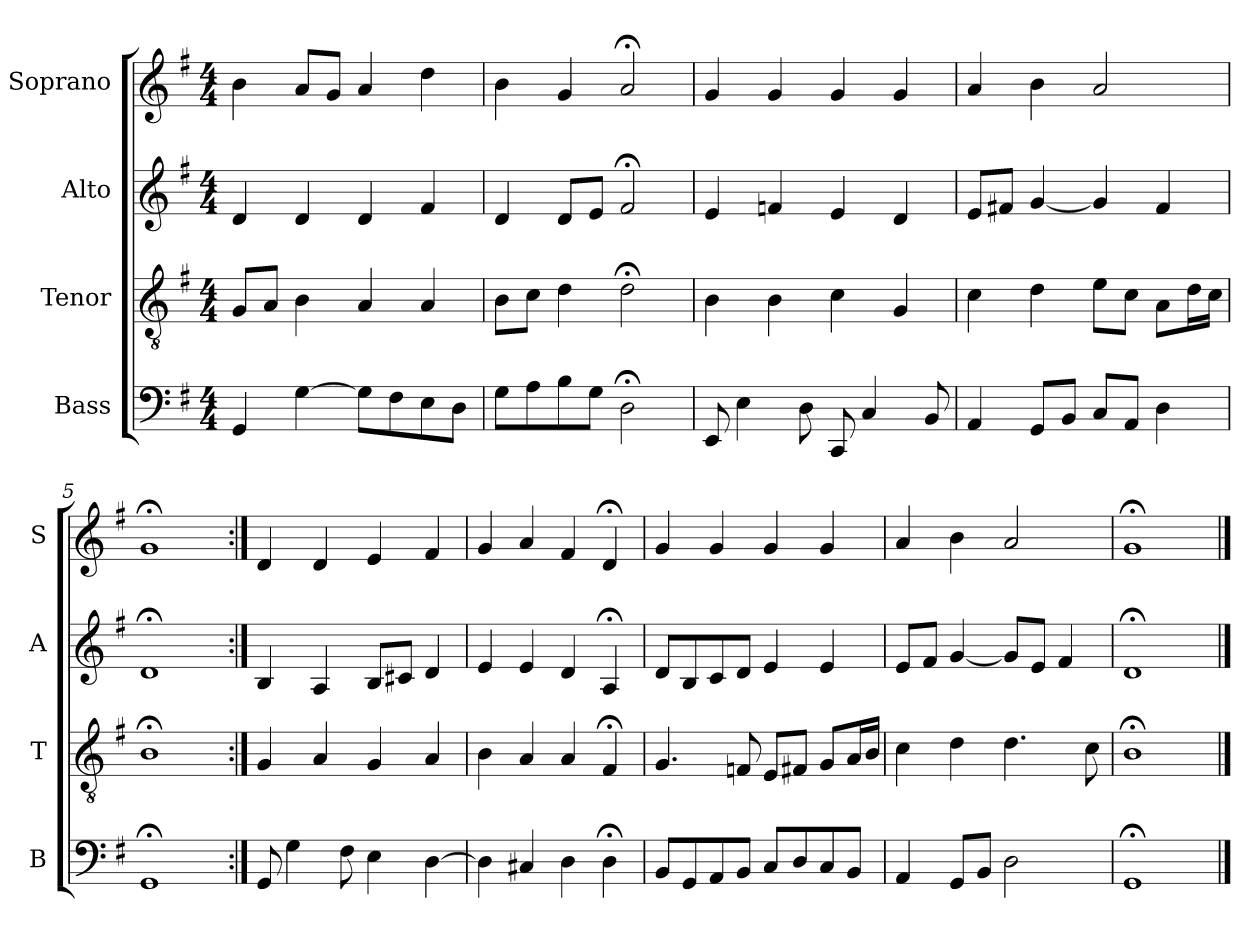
**kern	**kern	**kern	**kern
*part4	*part3	*part2	*part1
*staff4	*staff3	*staff2	*staff1
*I"Bass	*I"Tenor	*I"Alto	*I"Soprano
*I'B	*I'T	*I'A	*I'S
*clefF4	*clefGv2	*clefG2	*clefG2
*k[f#]	*k[f#]	*k[f#]	*k[f#]
*G:	*G:	*G:	*G:
*M4/4	*M4/4	*M4/4	*M4/4
*MM100	*MM100	*MM100	*MM100
=1	=1	=1	=1
4GG	8GL	4d	4b
.	8AJ	.	.
[4G	4B	4d	8aL
.	.	.	8gJ
8GL]	4A	4d	4a
8F#	.	.	.
8E	4A	4f#	4dd
8DJ	.	.	.
=2	=2	=2	=2
8GL	8BL	4d	4b
8A	8cJ	.	.
8B	4d	8dL	4g
8GJ	.	8eJ	.
2D;<	2d;<	2f#;<	2a;<
=3	=3	=3	=3
8EE	4B	4e	4g
4E	.	.	.
.	4B	4fn	4g
8D	.	.	.
8CC	4c	4e	4g
4C	.	.	.
.	4G	4d	4g
8BB	.	.	.
=4	=4	=4	=4
4AA	4c	8eL	4a
.	.	8f#XJ	.
8GGL	4d	[4g	4b
8BBJ	.	.	.
8CL	8eL	4g]	2a
8AAJ	8cJ	.	.
4D	8AL	4f#	.
.	16dL	.	.
.	16cJJ	.	.
=5	=5	=5	=5
1GG;<	1B;<	1d;<	1g;<
=6:|!	=6:|!	=6:|!	=6:|!
8GG	4G	4B	4d
4G	.	.	.
.	4A	4A	4d
8F#	.	.	.
4E	4G	8BL	4e
.	.	8c#XJ	.
[4D	4A	4d	4f#
=7	=7	=7	=7
4D]	4B	4e	4g
4C#X	4A	4e	4a
4D	4A	4d	4f#
4D;<	4F#;<	4A;<	4d;<
=8	=8	=8	=8
8BBL	4.G	8dL	4g
8GG	.	8B	.
8AA	.	8c	4g
8BBJ	8Fn	8dJ	.
8CL	8EL	4e	4g
8D	8F#XJ	.	.
8C	8GL	4e	4g
8BBJ	16AL	.	.
.	16BJJ	.	.
=9	=9	=9	=9
4AA	4c	8eL	4a
.	.	8f#J	.
8GGL	4d	[4g	4b
8BBJ	.	.	.
2D	4.d	8gL]	2a
.	.	8eJ	.
.	.	4f#	.
.	8c	.	.
=10	=10	=10	=10
1GG;<	1B;<	1d;<	1g;<
==	==	==	==
*-	*-	*-	*-
